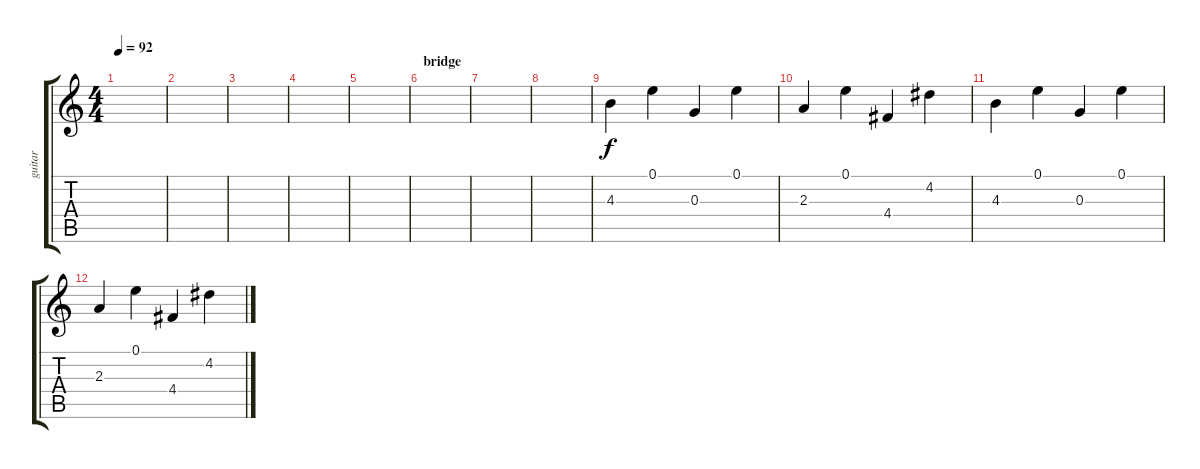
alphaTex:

\track ("guitar" "guitar") {instrument electricguitarclean}
\staff {score tabs}
\tuning (E4 B3 G3 D3 A2 E2) {hide}
\ts (4 4)
\tempo 92
\clef g2
\ks c
|
|
|
|
|
\section ("" "bridge")
|
|
|
4.3.4 0.1.4 0.3.4 0.1.4 |
2.3.4 0.1.4 4.4.4 4.2.4 |
4.3.4 0.1.4 0.3.4 0.1.4 |
2.3.4 0.1.4 4.4.4 4.2.4
